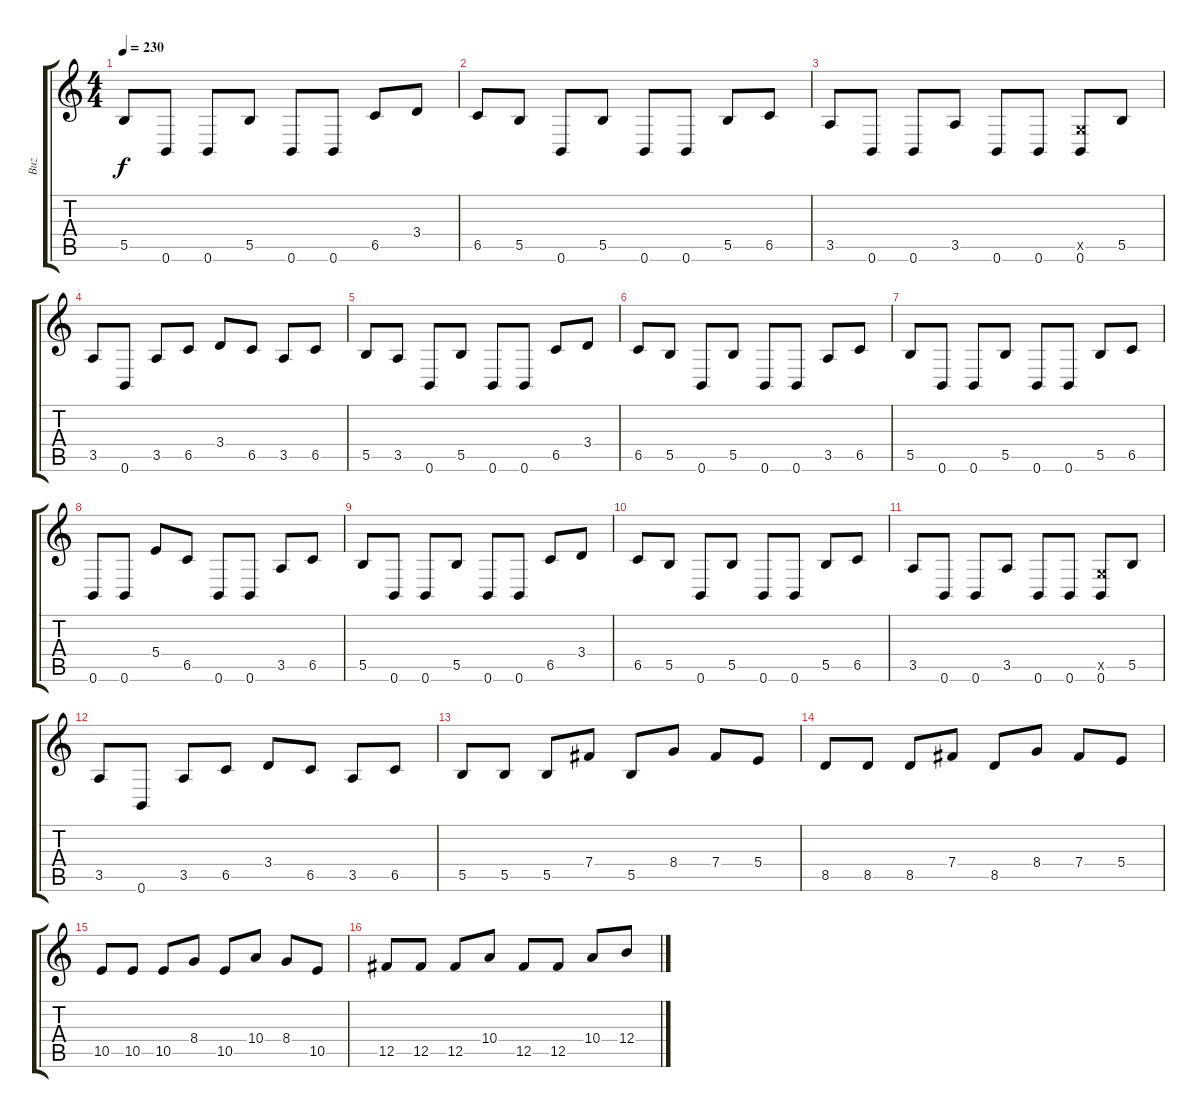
\track ("Buz" "Buz") {instrument distortionguitar}
\staff {score tabs}
\tuning (Db4 Ab3 E3 B2 Gb2 B1) {hide}
\ts (4 4)
\tempo 230
\clef g2
\ks c
5.5.8{dy f} 0.6.8 0.6.8 5.5.8 0.6.8 0.6.8 6.5.8 3.4.8 |
6.5.8 5.5.8 0.6.8 5.5.8 0.6.8 0.6.8 5.5.8 6.5.8 |
3.5.8 0.6.8 0.6.8 3.5.8 0.6.8 0.6.8 (1.5{x} 0.6).8 5.5.8 |
3.5.8 0.6.8 3.5.8 6.5.8 3.4.8 6.5.8 3.5.8 6.5.8 |
5.5.8 3.5.8 0.6.8 5.5.8 0.6.8 0.6.8 6.5.8 3.4.8 |
6.5.8 5.5.8 0.6.8 5.5.8 0.6.8 0.6.8 3.5.8 6.5.8 |
5.5.8 0.6.8 0.6.8 5.5.8 0.6.8 0.6.8 5.5.8 6.5.8 |
0.6.8 0.6.8 5.4.8 6.5.8 0.6.8 0.6.8 3.5.8 6.5.8 |
5.5.8 0.6.8 0.6.8 5.5.8 0.6.8 0.6.8 6.5.8 3.4.8 |
6.5.8 5.5.8 0.6.8 5.5.8 0.6.8 0.6.8 5.5.8 6.5.8 |
3.5.8 0.6.8 0.6.8 3.5.8 0.6.8 0.6.8 (1.5{x} 0.6).8 5.5.8 |
3.5.8 0.6.8 3.5.8 6.5.8 3.4.8 6.5.8 3.5.8 6.5.8 |
5.5.8 5.5.8 5.5.8 7.4.8 5.5.8 8.4.8 7.4.8 5.4.8 |
8.5.8 8.5.8 8.5.8 7.4.8 8.5.8 8.4.8 7.4.8 5.4.8 |
10.5.8 10.5.8 10.5.8 8.4.8 10.5.8 10.4.8 8.4.8 10.5.8 |
12.5.8 12.5.8 12.5.8 10.4.8 12.5.8 12.5.8 10.4.8 12.4.8
